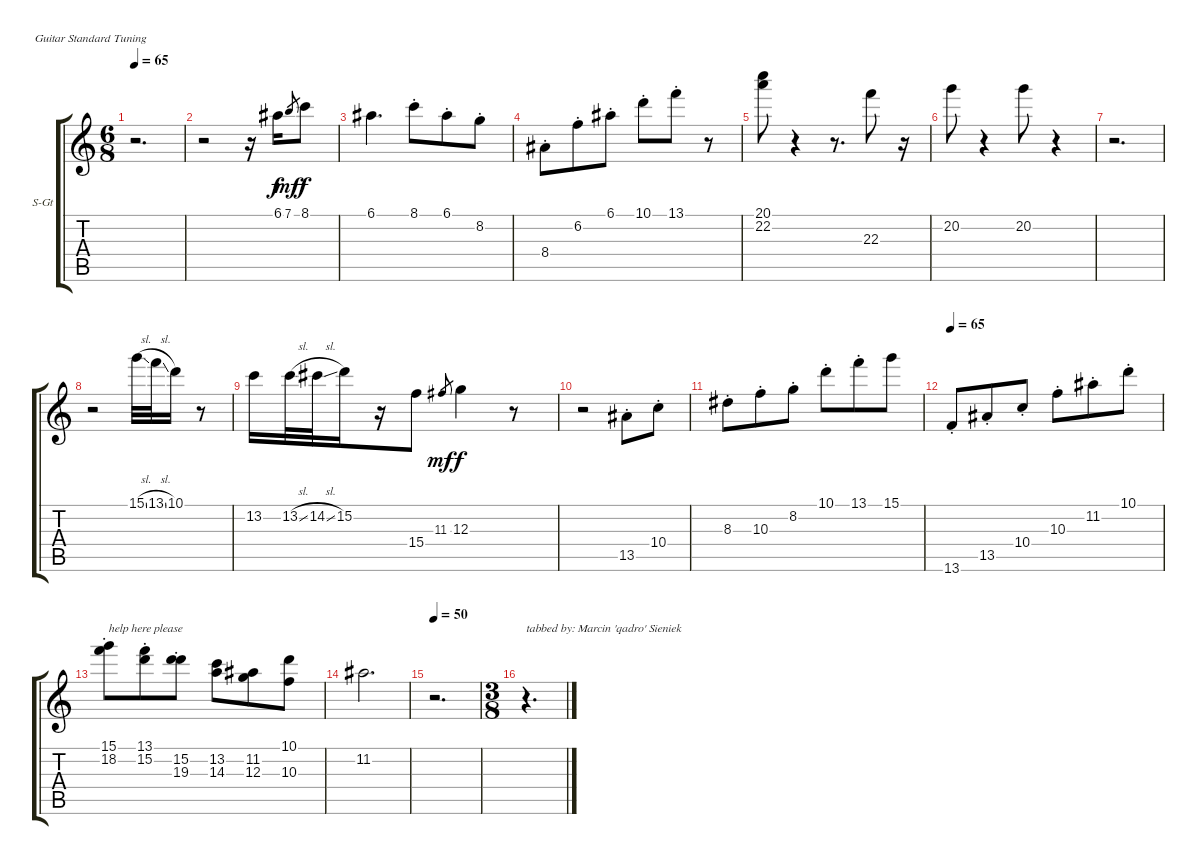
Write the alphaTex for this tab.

\bracketExtendMode groupsimilarinstruments
\firstSystemTrackNameOrientation horizontal
\otherSystemsTrackNameOrientation horizontal
\track ("Keys (right hand)" "S-Gt") {instrument rockorgan}
\staff {score tabs}
\tuning (E4 B3 G3 D3 A2 E2)
\displaytranspose 12
\ts (6 8)
\tempo 65
\clef g2
\ks c
r.2{d dy f} |
r.2 r.16 6.1.16 7.1.8{gr dy mf} 8.1.8{dy f} |
6.1.4{d} 8.1{st}.8 6.1{st}.8 8.2{st}.8 |
8.4{st}.8 6.2{st}.8 6.1{st}.8 10.1{st}.8 13.1{st}.8 r.8 |
(20.1 22.2).8 r.4 r.8{d} 22.3.8 r.16 |
20.2.8 r.4 20.2.8 r.4 |
r.2{d} |
r.2 15.1{sl}.32 13.1{sl}.32 10.1.16 r.8 |
13.2.16 13.2{sl}.32 14.2{sl}.32 15.2.16 r.16 15.4.8 11.3.8{gr dy mf} 12.3.4{dy f} r.8 |
r.2 13.5{st}.8 10.4{st}.8 |
8.3{st}.8 10.3{st}.8 8.2{st}.8 10.1{st}.8 13.1{st}.8 15.1.8 |
\tempo 65
13.6{st}.8 13.5{st}.8 10.4{st}.8 10.3{st}.8 11.2{st}.8 10.1{st}.8 |
(15.1{st} 18.2{st}).8{txt "help here please"} (13.1{st} 15.2{st}).8 (15.2{st} 19.3{st}).8 (13.2 14.3).8 (11.2 12.3).8 (10.1 10.3).8 |
11.2.2{d} |
\tempo 50
r.2{d} |
\ts (3 8)
r.4{d txt "tabbed by: Marcin 'qadro' Sieniek"}
